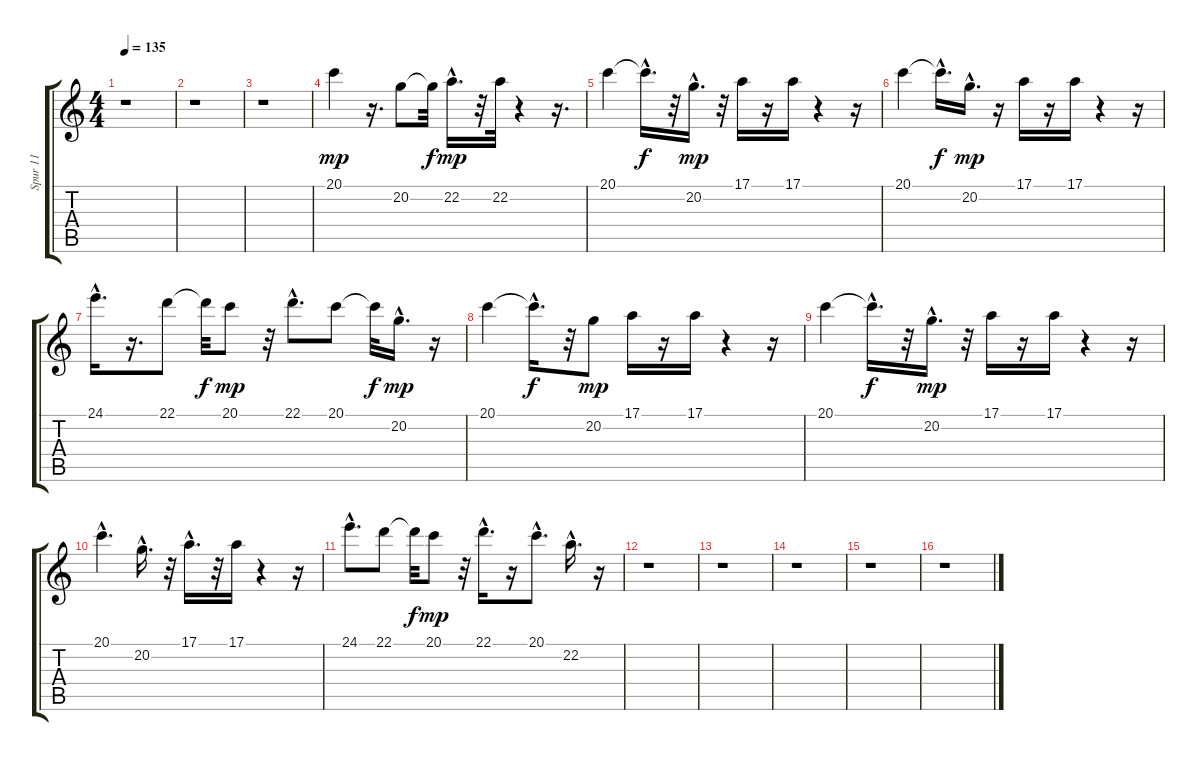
\track ("Spur 11" "Spur 11") {instrument lead6voice}
\staff {score tabs}
\tuning (E4 B3 G3 D3 A2 E2) {hide}
\ts (4 4)
\tempo 135
\clef g2
\ks c
r.1{dy mp instrument lead6voice} |
r.1 |
r.1 |
20.1.4 r.16{d} 20.2.8 20.2{t}.32{dy f} 22.2{hac}.16{d dy mp} r.32 22.2.32 r.4 r.16{d} |
20.1.4 20.1{hac t}.16{d dy f} r.32 20.2{hac}.16{d dy mp} r.32 17.1.16 r.16 17.1.16 r.4 r.16 |
20.1.4 20.1{hac t}.16{d dy f} 20.2{hac}.16{d dy mp} r.16 17.1.16 r.16 17.1.16 r.4 r.16 |
24.1{hac}.16{d} r.16{d} 22.1.8 22.1{t}.32{dy f} 20.1.8{dy mp} r.32 22.1{hac}.8{d} 20.1.8 20.1{t}.32{dy f} 20.2{hac}.16{d dy mp} r.16 |
20.1.4 20.1{hac t}.16{d dy f} r.32 20.2.8{dy mp} 17.1.16 r.16 17.1.16 r.4 r.16 |
20.1.4 20.1{hac t}.16{d dy f} r.32 20.2{hac}.16{d dy mp} r.32 17.1.16 r.16 17.1.16 r.4 r.16 |
20.1{hac}.4{d} 20.2{hac}.16{d} r.32 17.1{hac}.16{d} r.32 17.1.16 r.4 r.16 |
24.1{hac}.8{d} 22.1.8 22.1{t}.32{dy f} 20.1.8{dy mp} r.32 22.1{hac}.16{d} r.16 20.1{hac}.8{d} 22.2{hac}.16{d} r.16 |
r.1 |
r.1 |
r.1 |
r.1 |
r.1
